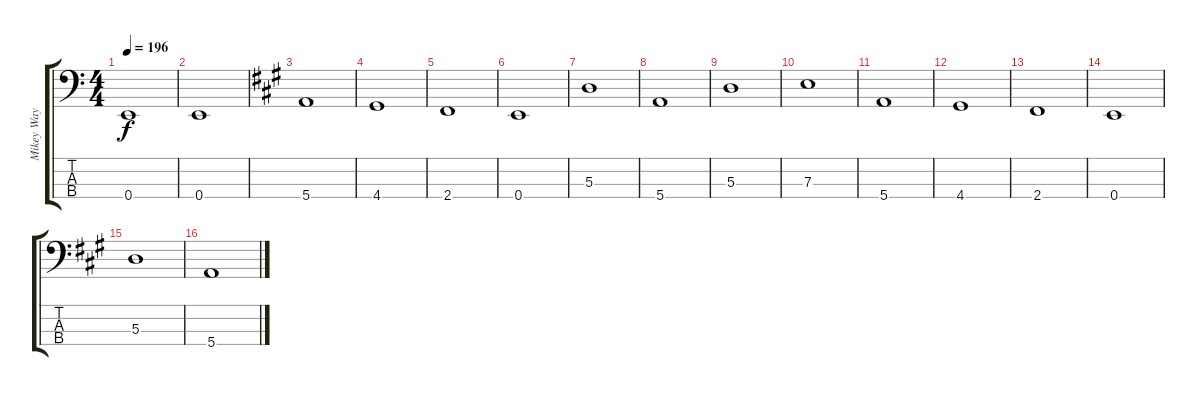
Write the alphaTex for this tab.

\track ("Mikey Way bajo" "Mikey Way ") {instrument electricbasspick}
\staff {score tabs}
\tuning (G2 D2 A1 E1) {hide}
\ts (4 4)
\tempo 196
\clef f4
\ks c
0.4.1{dy f} |
0.4.1 |
\ks a
5.4.1 |
4.4.1 |
2.4.1 |
0.4.1 |
5.3.1 |
5.4.1 |
5.3.1 |
7.3.1 |
5.4.1 |
4.4.1 |
2.4.1 |
0.4.1 |
5.3.1 |
5.4.1
